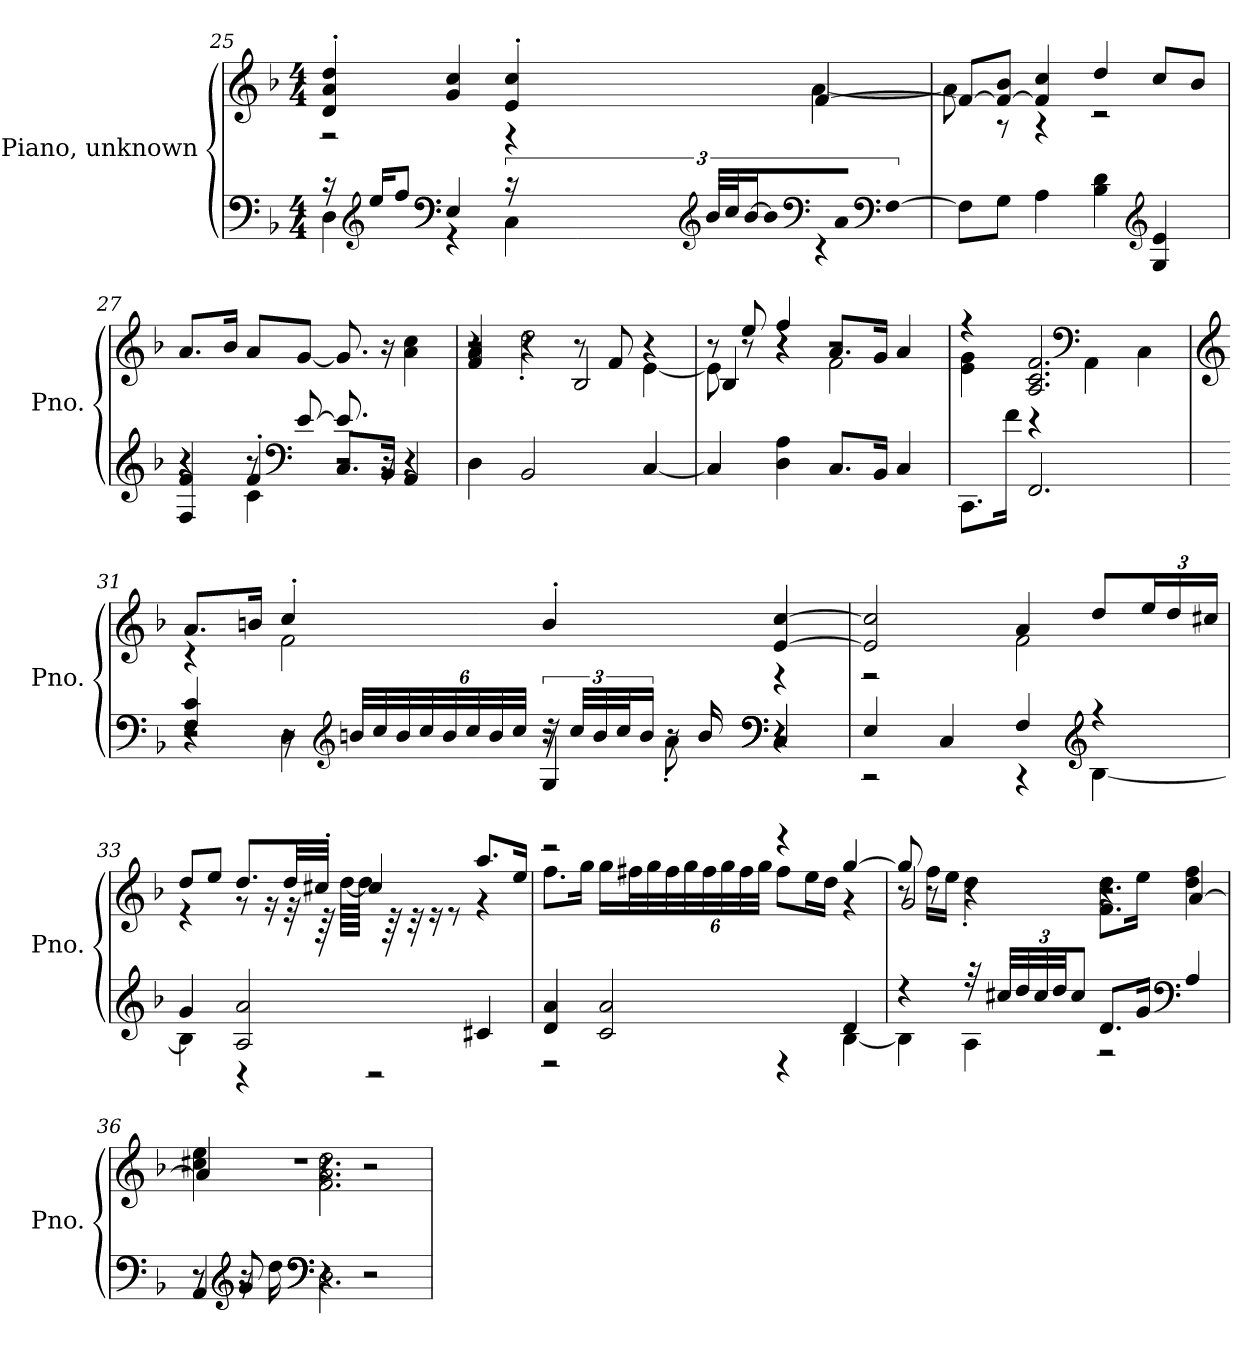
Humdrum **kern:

**kern	**kern
*part1	*part1
*staff2	*staff1
*I"Piano, unknown	*
*I'Pno.	*
!!LO:LB:g=z
*clefF4	*clefG2
*k[b-]	*k[b-]
*M4/4	*M4/4
=25	=25
*^	*^
16r	4D\	4d/' 4a/' 4dd/'	2r
*clefG2	*	*	*
16ee/KL	.	.	.
8ff/J	.	.	.
*clefF4	*	*	*
4E/	4r	4g/ 4cc/	.
24r	4C\	4e/' 4cc/'	4r
*clefG2	*	*	*
48b-/LLL	.	.	.
48cc/J	.	.	.
[24b-/	.	.	.
16b-/]	.	.	.
16a/JJ	.	.	.
*clefF4	*	*	*
[4F/	4r	[4f/	[4a\
*v	*v	*	*
=26	=26	=26
8F\L]	8f/L_	8a\]
8G\J	8f/_ 8b-/J	8r
4A\	4f/] 4cc/	4r
4B-\ 4d\	4dd/	2r
*clefG2	*	*
4G/ 4e/	8cc/L	.
.	8b-/J	.
*	*v	*v
=27	=27
*^	*
*	*^	*
4r	4r	4F/ 4f/	8.a/L
.	.	.	16b-/Jk
8r	4c\	4f'/	8a/L
*clefF4	*	*	*
[8e/	.	.	[8g/J
8.e/]	2r	8.C/L	8.g/]
16r	.	16BB-/Jk	16r
4r	.	4AA/	4a\ 4cc\
*v	*v	*v	*
!!LO:LB:g=z
=28	=28
*	*^
*	*	*^
4D\	4f/ 4a/	4r	2r
2BB-/	4r	2dd'\	.
.	8r	.	2B-/
.	8f/	.	.
[4C/	4r	[4e\	.
=29	=29	=29	=29
4C/]	8r	8e\]	4B-/
.	8ee/	8r	.
4D\ 4A\	4ff/	4r	4r
8.C/L	8.a/L	2f\	2r
16BB-/Jk	16g/Jk	.	.
4C/	4a/	.	.
*	*	*v	*v
=30	=30	=30
8.CC\L	4r	4e\ 4g\
16f\Jk	.	.
2.FF/	2.A/ 2.c/ 2.f/	4r
*	*clefF4	*
.	.	4AA\
.	.	4C\
!!LO:LB:g=z	!!
=31	=31	=31
*	*clefG2	*
*^	*	*
*	*^	*	*
4F/ 4c/	4r	2r	8.a/L	4r
.	.	.	16bn/Jk	.
16r	4D\	.	4cc'/	2f\
*clefG2	*	*	*	*
32bn/LLL	.	.	.	.
32cc/	.	.	.	.
*Xbrackettup	*	*	*	*
48b/	.	.	.	.
48cc/	.	.	.	.
48b/	.	.	.	.
48cc/	.	.	.	.
48b/	.	.	.	.
48cc/JJJ	.	.	.	.
*brackettup	*	*	*	*
48r	8r	4G/	4b'/	.
48cc/LLL	.	.	.	.
48b/	.	.	.	.
48cc/J	.	.	.	.
24b/JJ	.	.	.	.
16r	8a'\	.	.	.
16b/	.	.	.	.
*clefF4	*	*	*	*
4C/	4r	4r	[4e/ [4cc/	4r
*	*v	*v	*	*
=32	=32	=32	=32
4E/	2r	2e/] 2cc/]	2r
4C/	.	.	.
4F/	4r	4a/	2f\
*clefG2	*	*	*
4r	[4B-\	8dd/L	.
*	*	*Xbrackettup	*
.	.	24ee/L	.
.	.	24dd/	.
.	.	24cc#X/JJ	.
!!LO:PB:g=z	!!
=33	=33	=33	=33
4g/	4B-\]	8dd/L	4r
.	.	8ee/J	.
2A/ 2a/	4r	8.dd/L	8r
.	.	.	16r
.	.	32dd/LL	32r
.	.	32cc#X'/JJJ	64r
.	.	.	[64dd\LLLL
.	2r	4cc#/	64dd\JJJJ]
.	.	.	64r
.	.	.	32r
.	.	.	16r
.	.	.	8r
4c#X/	.	8.aa/L	4r
.	.	16ee/Jk	.
=34	=34	=34	=34
4d/ 4a/	2r	2r	8.ff\L
.	.	.	16gg\Jk
2c/ 2a/	.	.	16gg\LL
.	.	.	32ff#X\L
.	.	.	32gg\
.	.	.	48ff#\
.	.	.	48gg\
.	.	.	48ff#\
.	.	.	48gg\
.	.	.	48ff#\
.	.	.	48gg\JJJ
.	4r	4r	8ff#\L
.	.	.	16ee\L
.	.	.	16dd\JJ
4d/	[4B-\	[4gg/	4r
!!LO:LB:g=z
=35	=35	=35	=35
*	*	*	*^
4r	4B-\]	8gg/]	8r	2g/
.	.	8r	16ff\LL	.
.	.	.	16ee\JJ	.
32r	4A\	4r	4dd'\	.
32cc#X/LLL	.	.	.	.
*Xbrackettup	*	*	*	*
48dd/	.	.	.	.
48cc#/	.	.	.	.
48dd/JJ	.	.	.	.
8cc#/J	.	.	.	.
8.d/L	2r	2r	8.f\ 8.dd\L	4r
16g/Jk	.	.	16ee\Jk	.
*clefF4	*	*	*	*
4A/	.	.	4dd\ 4ff\	[4a/
=36	=36	=36	=36	=36
*	*^	*	*	*
8r	8r	4AA/	1r	4cc#X\ 4ee\	4a/]
*clefG2	*	*	*	*	*
8g/	16r	.	.	.	.
.	16dd\	.	.	.	.
*clefF4	*	*	*	*	*
4r	2.D\	4r	.	2.f\ 2.a\ 2.dd\	4r
2r	.	2r	.	.	2r
*v	*v	*v	*	*	*
*	*v	*v	*v
=	=
*-	*-
